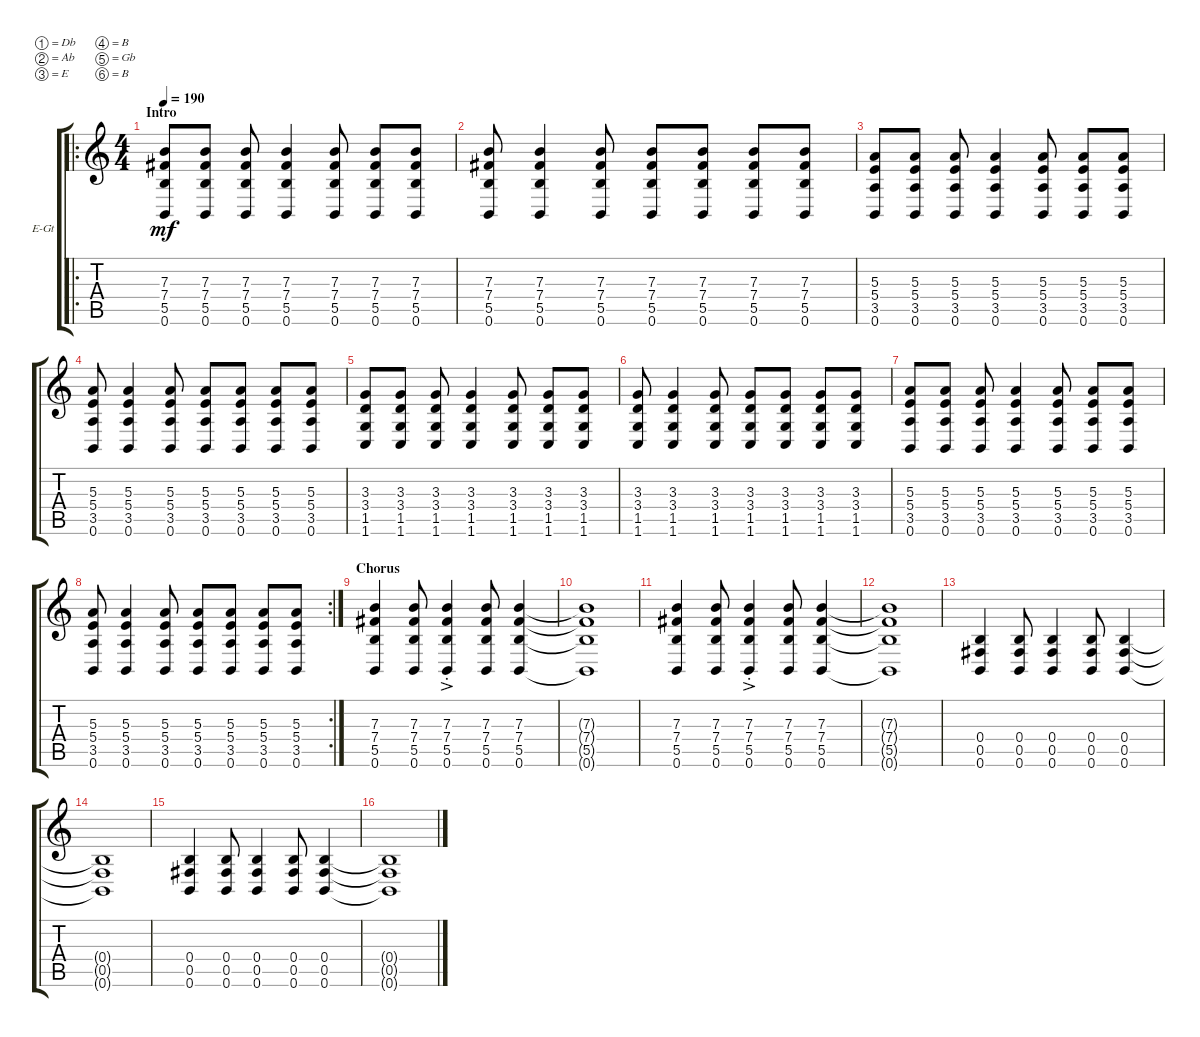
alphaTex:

\bracketExtendMode groupsimilarinstruments
\firstSystemTrackNameOrientation horizontal
\otherSystemsTrackNameOrientation horizontal
\track ("Dan Dist" "E-Gt") {instrument distortionguitar}
\staff {score tabs}
\tuning (Db4 Ab3 E3 B2 Gb2 B1)
\ro
\ts (4 4)
\beaming (8 2 2 2 2)
\section ("" "Intro")
\tempo 190
\clef g2
\ks c
(7.3 7.4 5.5 0.6).8{dy mf instrument distortionguitar} (7.3 7.4 5.5 0.6).8 (7.3 7.4 5.5 0.6).8 (7.3 7.4 5.5 0.6).4 (7.3 7.4 5.5 0.6).8 (7.3 7.4 5.5 0.6).8 (7.3 7.4 5.5 0.6).8 |
(7.3 7.4 5.5 0.6).8 (7.3 7.4 5.5 0.6).4 (7.3 7.4 5.5 0.6).8 (7.3 7.4 5.5 0.6).8 (7.3 7.4 5.5 0.6).8 (7.3 7.4 5.5 0.6).8 (7.3 7.4 5.5 0.6).8 |
(5.3 5.4 3.5 0.6).8 (5.3 5.4 3.5 0.6).8 (5.3 5.4 3.5 0.6).8 (5.3 5.4 3.5 0.6).4 (5.3 5.4 3.5 0.6).8 (5.3 5.4 3.5 0.6).8 (5.3 5.4 3.5 0.6).8 |
(5.3 5.4 3.5 0.6).8 (5.3 5.4 3.5 0.6).4 (5.3 5.4 3.5 0.6).8 (5.3 5.4 3.5 0.6).8 (5.3 5.4 3.5 0.6).8 (5.3 5.4 3.5 0.6).8 (5.3 5.4 3.5 0.6).8 |
(3.3 3.4 1.5 1.6).8 (3.3 3.4 1.5 1.6).8 (3.3 3.4 1.5 1.6).8 (3.3 3.4 1.5 1.6).4 (3.3 3.4 1.5 1.6).8 (3.3 3.4 1.5 1.6).8 (3.3 3.4 1.5 1.6).8 |
(3.3 3.4 1.5 1.6).8 (3.3 3.4 1.5 1.6).4 (3.3 3.4 1.5 1.6).8 (3.3 3.4 1.5 1.6).8 (3.3 3.4 1.5 1.6).8 (3.3 3.4 1.5 1.6).8 (3.3 3.4 1.5 1.6).8 |
(5.3 5.4 3.5 0.6).8 (5.3 5.4 3.5 0.6).8 (5.3 5.4 3.5 0.6).8 (5.3 5.4 3.5 0.6).4 (5.3 5.4 3.5 0.6).8 (5.3 5.4 3.5 0.6).8 (5.3 5.4 3.5 0.6).8 |
\rc 2
(5.3 5.4 3.5 0.6).8 (5.3 5.4 3.5 0.6).4 (5.3 5.4 3.5 0.6).8 (5.3 5.4 3.5 0.6).8 (5.3 5.4 3.5 0.6).8 (5.3 5.4 3.5 0.6).8 (5.3 5.4 3.5 0.6).8 |
\section ("" "Chorus")
(7.3 7.4 5.5 0.6).4 (7.3 7.4 5.5 0.6).8 (7.3{ac st} 7.4 5.5 0.6).4 (7.3 7.4 5.5 0.6).8 (7.3 7.4 5.5 0.6).4 |
(7.3{t} 7.4{t} 5.5{t} 0.6{t}).1 |
(7.3 7.4 5.5 0.6).4 (7.3 7.4 5.5 0.6).8 (7.3{ac st} 7.4 5.5 0.6).4 (7.3 7.4 5.5 0.6).8 (7.3 7.4 5.5 0.6).4 |
(7.3{t} 7.4{t} 5.5{t} 0.6{t}).1 |
(0.4 0.5 0.6).4 (0.4 0.5 0.6).8 (0.4 0.5 0.6).4 (0.4 0.5 0.6).8 (0.4 0.5 0.6).4 |
(0.4{t} 0.5{t} 0.6{t}).1 |
(0.4 0.5 0.6).4 (0.4 0.5 0.6).8 (0.4 0.5 0.6).4 (0.4 0.5 0.6).8 (0.4 0.5 0.6).4 |
(0.4{t} 0.5{t} 0.6{t}).1
